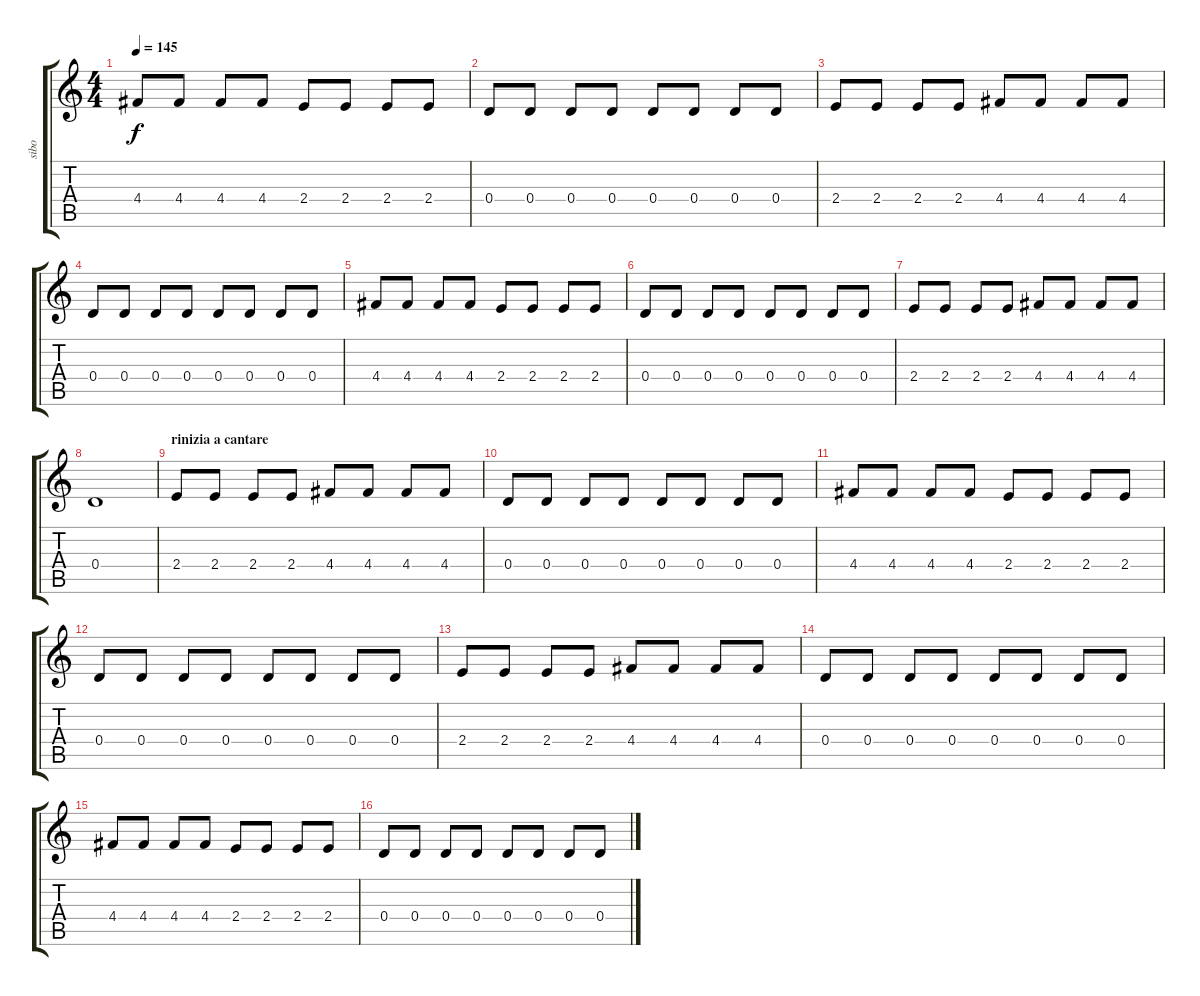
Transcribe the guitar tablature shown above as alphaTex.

\track ("sibo" "sibo") {instrument distortionguitar}
\staff {score tabs}
\tuning (E4 B3 G3 D3 A2 E2) {hide}
\ts (4 4)
\tempo 145
\clef g2
\ks c
4.4.8{dy f} 4.4.8 4.4.8 4.4.8 2.4.8 2.4.8 2.4.8 2.4.8 |
0.4.8 0.4.8 0.4.8 0.4.8 0.4.8 0.4.8 0.4.8 0.4.8 |
2.4.8 2.4.8 2.4.8 2.4.8 4.4.8 4.4.8 4.4.8 4.4.8 |
0.4.8 0.4.8 0.4.8 0.4.8 0.4.8 0.4.8 0.4.8 0.4.8 |
4.4.8 4.4.8 4.4.8 4.4.8 2.4.8 2.4.8 2.4.8 2.4.8 |
0.4.8 0.4.8 0.4.8 0.4.8 0.4.8 0.4.8 0.4.8 0.4.8 |
\section ("" "")
2.4.8 2.4.8 2.4.8 2.4.8 4.4.8 4.4.8 4.4.8 4.4.8 |
0.4.1 |
\section ("" "rinizia a cantare")
2.4.8 2.4.8 2.4.8 2.4.8 4.4.8 4.4.8 4.4.8 4.4.8 |
0.4.8 0.4.8 0.4.8 0.4.8 0.4.8 0.4.8 0.4.8 0.4.8 |
4.4.8 4.4.8 4.4.8 4.4.8 2.4.8 2.4.8 2.4.8 2.4.8 |
0.4.8 0.4.8 0.4.8 0.4.8 0.4.8 0.4.8 0.4.8 0.4.8 |
2.4.8 2.4.8 2.4.8 2.4.8 4.4.8 4.4.8 4.4.8 4.4.8 |
0.4.8 0.4.8 0.4.8 0.4.8 0.4.8 0.4.8 0.4.8 0.4.8 |
4.4.8 4.4.8 4.4.8 4.4.8 2.4.8 2.4.8 2.4.8 2.4.8 |
0.4.8 0.4.8 0.4.8 0.4.8 0.4.8 0.4.8 0.4.8 0.4.8
